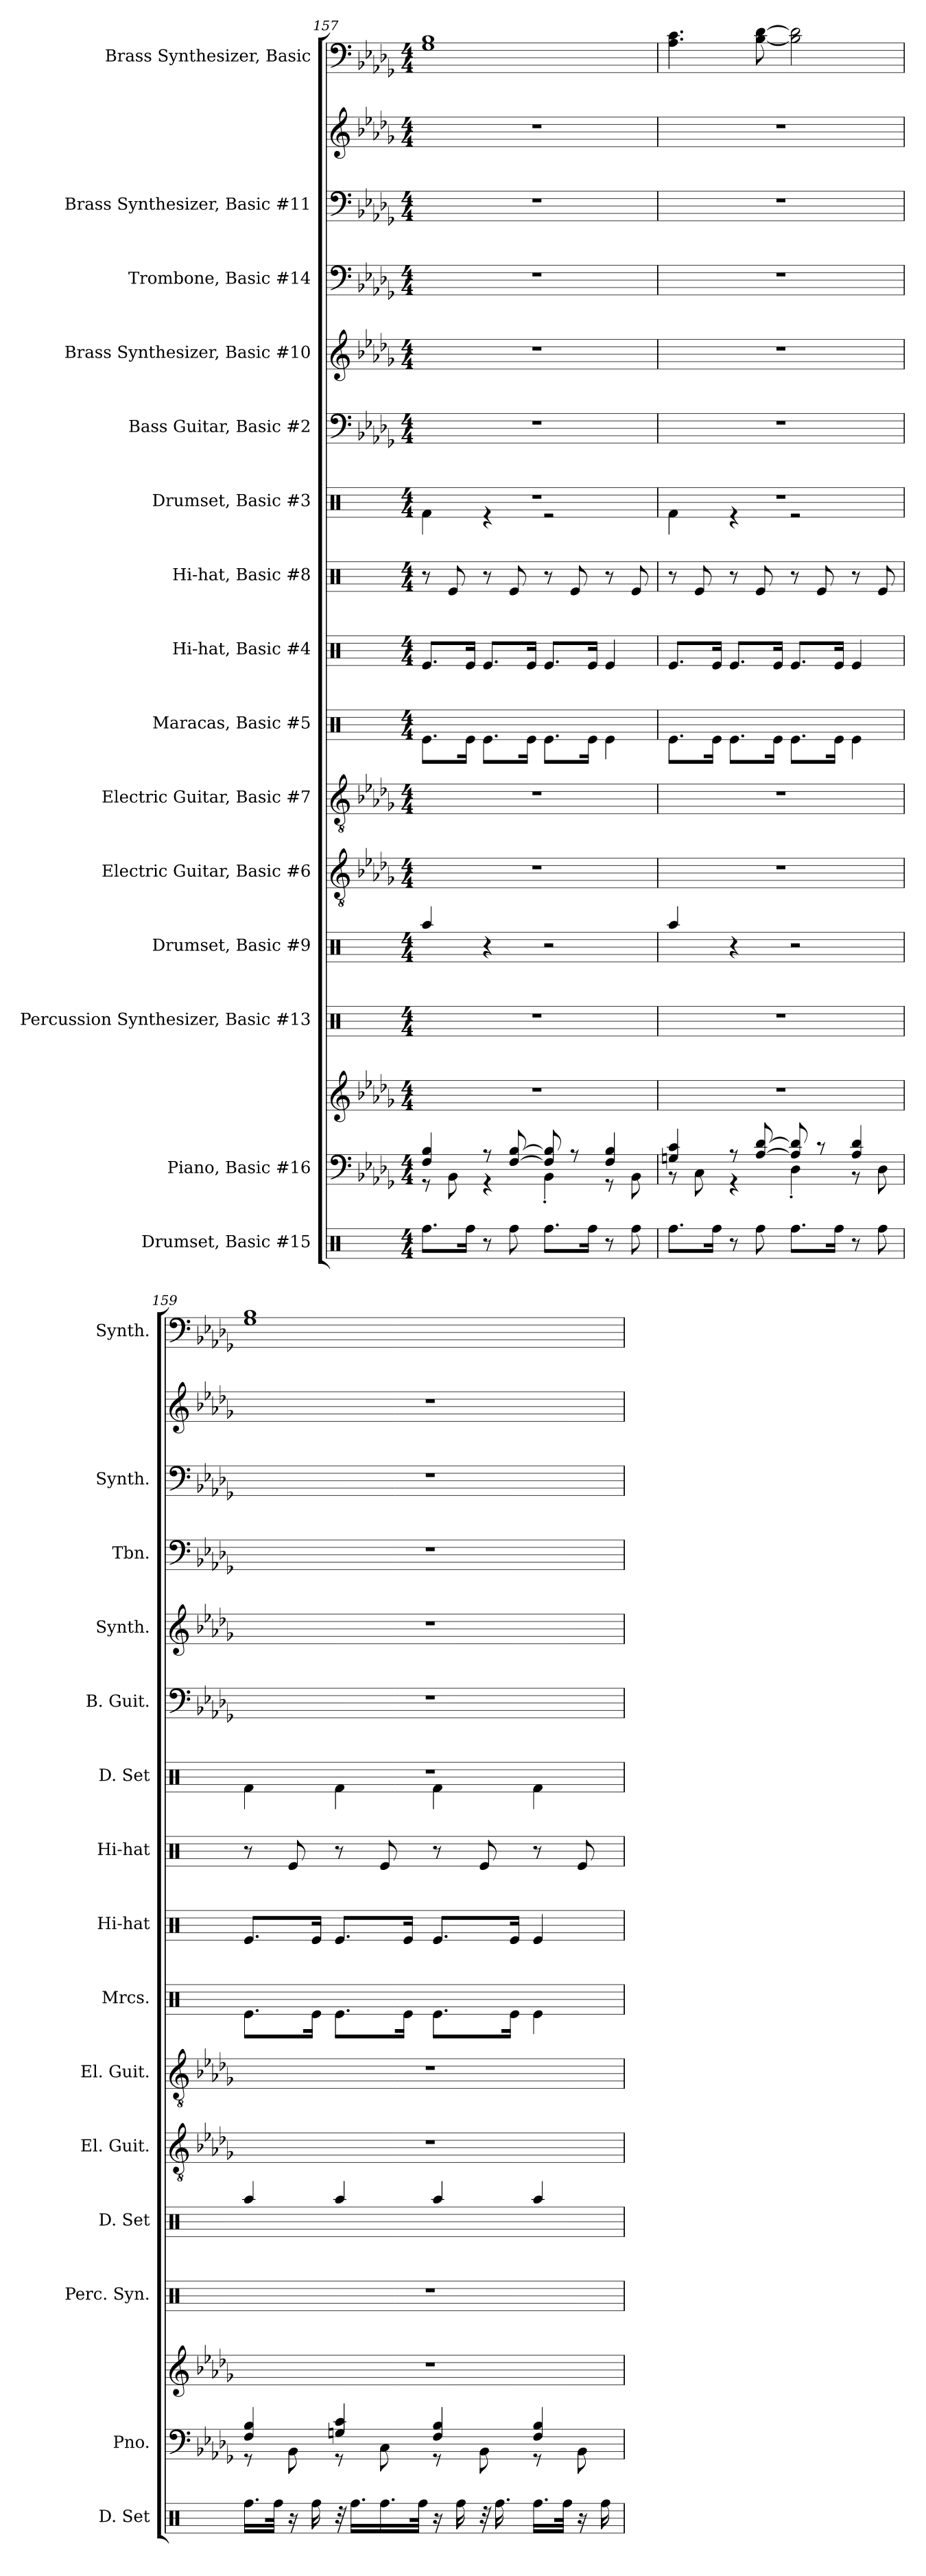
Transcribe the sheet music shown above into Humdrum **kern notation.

**kern	**kern	**kern	**kern	**kern	**kern	**kern	**kern	**kern	**kern	**kern	**kern	**kern	**kern	**kern	**kern	**kern
*part15	*part14	*part14	*part13	*part12	*part11	*part10	*part9	*part8	*part7	*part6	*part5	*part4	*part3	*part2	*part2	*part1
*staff17	*staff16	*staff15	*staff14	*staff13	*staff12	*staff11	*staff10	*staff9	*staff8	*staff7	*staff6	*staff5	*staff4	*staff3	*staff2	*staff1
*I"Drumset, Basic #15	*I"Piano, Basic #16	*	*I"Percussion Synthesizer, Basic #13	*I"Drumset, Basic #9	*I"Electric Guitar, Basic #6	*I"Electric Guitar, Basic #7	*I"Maracas, Basic #5	*I"Hi-hat, Basic #4	*I"Hi-hat, Basic #8	*I"Drumset, Basic #3	*I"Bass Guitar, Basic #2	*I"Brass Synthesizer, Basic #10	*I"Trombone, Basic #14	*I"Brass Synthesizer, Basic #11	*	*I"Brass Synthesizer, Basic
*I'D. Set	*I'Pno.	*	*I'Perc. Syn.	*I'D. Set	*I'El. Guit.	*I'El. Guit.	*I'Mrcs.	*I'Hi-hat	*I'Hi-hat	*I'D. Set	*I'B. Guit.	*I'Synth.	*I'Tbn.	*I'Synth.	*	*I'Synth.
*clefX	*clefF4	*clefG2	*clefX	*clefX	*clefGv2	*clefGv2	*clefX	*clefX	*clefX	*clefX	*clefF4	*clefG2	*clefF4	*clefF4	*clefG2	*clefF4
*	*	*	*	*	*	*	*	*	*	*	*ITrd7c12	*	*	*	*	*
*k[]	*k[b-e-a-d-g-]	*k[b-e-a-d-g-]	*k[]	*k[]	*k[b-e-a-d-g-]	*k[b-e-a-d-g-]	*k[]	*k[]	*k[]	*k[]	*k[b-e-a-d-g-]	*k[b-e-a-d-g-]	*k[b-e-a-d-g-]	*k[b-e-a-d-g-]	*k[b-e-a-d-g-]	*k[b-e-a-d-g-]
*M4/4	*M4/4	*M4/4	*M4/4	*M4/4	*M4/4	*M4/4	*M4/4	*M4/4	*M4/4	*M4/4	*M4/4	*M4/4	*M4/4	*M4/4	*M4/4	*M4/4
=157	=157	=157	=157	=157	=157	=157	=157	=157	=157	=157	=157	=157	=157	=157	=157	=157
*	*^	*	*	*	*	*	*	*	*	*^	*	*	*	*	*	*
8.Rff\L	4F/ 4B-/	8r	1r	1r	4Raa/	1r	1r	8.Re\L	8.Re/L	8r	1r	4Rf\	1r	1r	1r	1r	1r	1G- 1B-
.	.	8BB-\	.	.	.	.	.	.	.	8Re/	.	.	.	.	.	.	.	.
16Rff\Jk	.	.	.	.	.	.	.	16Re\Jk	16Re/Jk	.	.	.	.	.	.	.	.	.
8r	8r	4r	.	.	4r	.	.	8.Re\L	8.Re/L	8r	.	4r	.	.	.	.	.	.
8Rff\	[8F/ [8B-/	.	.	.	.	.	.	.	.	8Re/	.	.	.	.	.	.	.	.
.	.	.	.	.	.	.	.	16Re\Jk	16Re/Jk	.	.	.	.	.	.	.	.	.
8.Rff\L	8F/] 8B-/]	4BB-'\	.	.	2r	.	.	8.Re\L	8.Re/L	8r	.	2r	.	.	.	.	.	.
.	8r	.	.	.	.	.	.	.	.	8Re/	.	.	.	.	.	.	.	.
16Rff\Jk	.	.	.	.	.	.	.	16Re\Jk	16Re/Jk	.	.	.	.	.	.	.	.	.
8r	4F/ 4B-/	8r	.	.	.	.	.	4Re\	4Re/	8r	.	.	.	.	.	.	.	.
8Rff\	.	8BB-\	.	.	.	.	.	.	.	8Re/	.	.	.	.	.	.	.	.
!!LO:PB:g=z
=158	=158	=158	=158	=158	=158	=158	=158	=158	=158	=158	=158	=158	=158	=158	=158	=158	=158	=158
8.Rff\L	4Gn/ 4c/	8r	1r	1r	4Raa/	1r	1r	8.Re\L	8.Re/L	8r	1r	4Rf\	1r	1r	1r	1r	1r	4.A-\ 4.c\
.	.	8C\	.	.	.	.	.	.	.	8Re/	.	.	.	.	.	.	.	.
16Rff\Jk	.	.	.	.	.	.	.	16Re\Jk	16Re/Jk	.	.	.	.	.	.	.	.	.
8r	8r	4r	.	.	4r	.	.	8.Re\L	8.Re/L	8r	.	4r	.	.	.	.	.	.
8Rff\	[8A-/ [8d-/	.	.	.	.	.	.	.	.	8Re/	.	.	.	.	.	.	.	[8B-\ [8d-\
.	.	.	.	.	.	.	.	16Re\Jk	16Re/Jk	.	.	.	.	.	.	.	.	.
8.Rff\L	8A-/] 8d-/]	4D-'\	.	.	2r	.	.	8.Re\L	8.Re/L	8r	.	2r	.	.	.	.	.	2B-\] 2d-\]
.	8r	.	.	.	.	.	.	.	.	8Re/	.	.	.	.	.	.	.	.
16Rff\Jk	.	.	.	.	.	.	.	16Re\Jk	16Re/Jk	.	.	.	.	.	.	.	.	.
8r	4A-/ 4d-/	8r	.	.	.	.	.	4Re\	4Re/	8r	.	.	.	.	.	.	.	.
8Rff\	.	8D-\	.	.	.	.	.	.	.	8Re/	.	.	.	.	.	.	.	.
=159	=159	=159	=159	=159	=159	=159	=159	=159	=159	=159	=159	=159	=159	=159	=159	=159	=159	=159
16.Rff\LL	4F/ 4B-/	8r	1r	1r	4Raa/	1r	1r	8.Re\L	8.Re/L	8r	1r	4Rf\	1r	1r	1r	1r	1r	1G- 1B-
32Rff\JJk	.	.	.	.	.	.	.	.	.	.	.	.	.	.	.	.	.	.
16r	.	8BB-\	.	.	.	.	.	.	.	8Re/	.	.	.	.	.	.	.	.
16Rff\	.	.	.	.	.	.	.	16Re\Jk	16Re/Jk	.	.	.	.	.	.	.	.	.
32r	4Gn/ 4c/	8r	.	.	4Raa/	.	.	8.Re\L	8.Re/L	8r	.	4Rf\	.	.	.	.	.	.
16.Rff\LL	.	.	.	.	.	.	.	.	.	.	.	.	.	.	.	.	.	.
16.Rff\	.	8C\	.	.	.	.	.	.	.	8Re/	.	.	.	.	.	.	.	.
.	.	.	.	.	.	.	.	16Re\Jk	16Re/Jk	.	.	.	.	.	.	.	.	.
32Rff\JJk	.	.	.	.	.	.	.	.	.	.	.	.	.	.	.	.	.	.
16r	4F/ 4B-/	8r	.	.	4Raa/	.	.	8.Re\L	8.Re/L	8r	.	4Rf\	.	.	.	.	.	.
16Rff\	.	.	.	.	.	.	.	.	.	.	.	.	.	.	.	.	.	.
32r	.	8BB-\	.	.	.	.	.	.	.	8Re/	.	.	.	.	.	.	.	.
16.Rff\	.	.	.	.	.	.	.	.	.	.	.	.	.	.	.	.	.	.
.	.	.	.	.	.	.	.	16Re\Jk	16Re/Jk	.	.	.	.	.	.	.	.	.
16.Rff\LL	4F/ 4B-/	8r	.	.	4Raa/	.	.	4Re\	4Re/	8r	.	4Rf\	.	.	.	.	.	.
32Rff\JJk	.	.	.	.	.	.	.	.	.	.	.	.	.	.	.	.	.	.
16r	.	8BB-\	.	.	.	.	.	.	.	8Re/	.	.	.	.	.	.	.	.
16Rff\	.	.	.	.	.	.	.	.	.	.	.	.	.	.	.	.	.	.
*	*v	*v	*	*	*	*	*	*	*	*	*v	*v	*	*	*	*	*	*
=	=	=	=	=	=	=	=	=	=	=	=	=	=	=	=	=
*-	*-	*-	*-	*-	*-	*-	*-	*-	*-	*-	*-	*-	*-	*-	*-	*-
